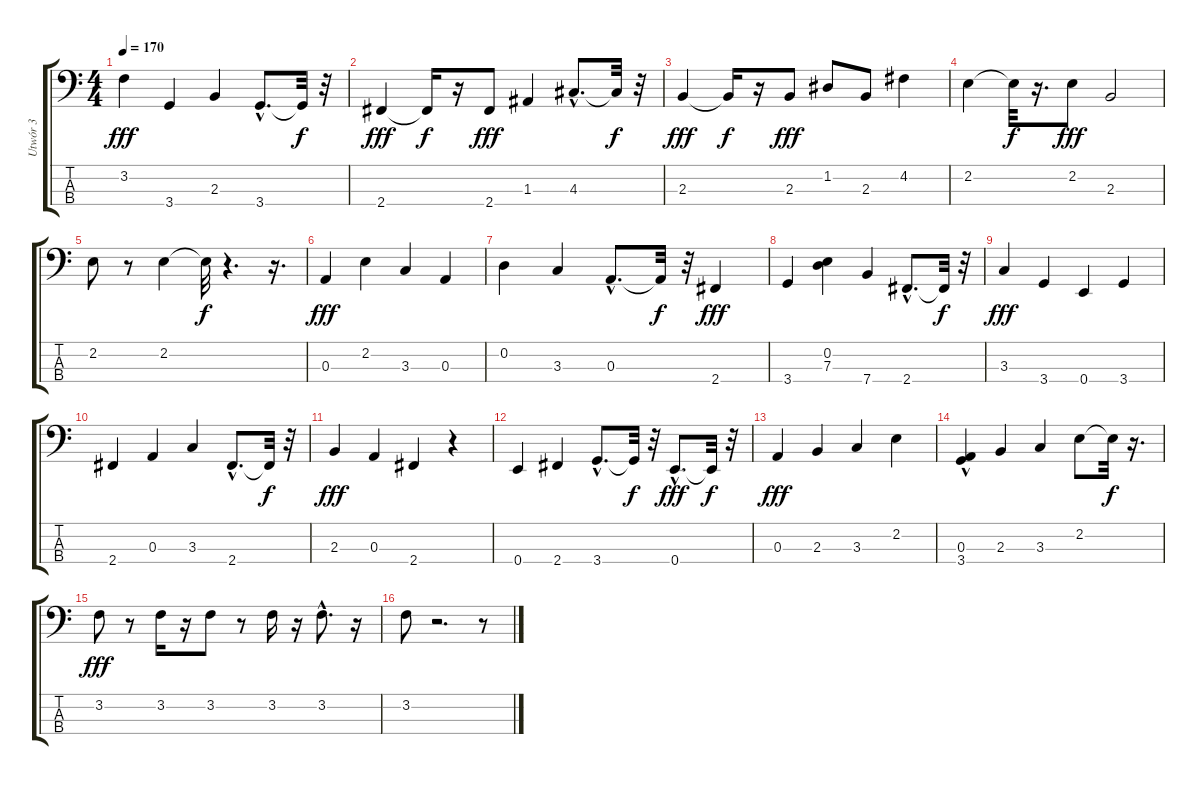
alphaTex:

\track ("Utwór 3" "Utwór 3") {instrument electricbassfinger}
\staff {score tabs}
\tuning (G2 D2 A1 E1) {hide}
\ts (4 4)
\tempo 170
\clef f4
\ks c
3.2.4{dy fff} 3.4.4 2.3.4 3.4{hac}.8{d} 3.4{t}.32{dy f} r.32 |
2.4.4{dy fff} 2.4{t}.16{dy f} r.16 2.4.8{dy fff} 1.3.4 4.3{hac}.8{d} 4.3{t}.32{dy f} r.32 |
2.3.4{dy fff} 2.3{t}.16{dy f} r.16 2.3.8{dy fff} 1.2.8 2.3.8 4.2.4 |
2.2.4 2.2{t}.32{dy f} r.16{d} 2.2.8{dy fff} 2.3.2 |
2.2.8 r.8 2.2.4 2.2{t}.32{dy f} r.4{d} r.16{d} |
0.3.4{dy fff} 2.2.4 3.3.4 0.3.4 |
0.2.4 3.3.4 0.3{hac}.8{d} 0.3{t}.32{dy f} r.32 2.4.4{dy fff} |
3.4.4 (0.2 7.3).4 7.4.4 2.4{hac}.8{d} 2.4{t}.32{dy f} r.32 |
3.3.4{dy fff} 3.4.4 0.4.4 3.4.4 |
2.4.4 0.3.4 3.3.4 2.4{hac}.8{d} 2.4{t}.32{dy f} r.32 |
2.3.4{dy fff} 0.3.4 2.4.4 r.4 |
0.4.4 2.4.4 3.4{hac}.8{d} 3.4{t}.32{dy f} r.32 0.4{hac}.8{d dy fff} 0.4{t}.32{dy f} r.32 |
0.3.4{dy fff} 2.3.4 3.3.4 2.2.4 |
(0.3 3.4{hac}).4 2.3.4 3.3.4 2.2.8 2.2{t}.32{dy f} r.16{d} |
3.2.8{dy fff} r.8 3.2.16 r.16 3.2.8 r.8 3.2.16 r.16 3.2{hac}.8{d} r.16 |
3.2.8 r.2{d} r.8
